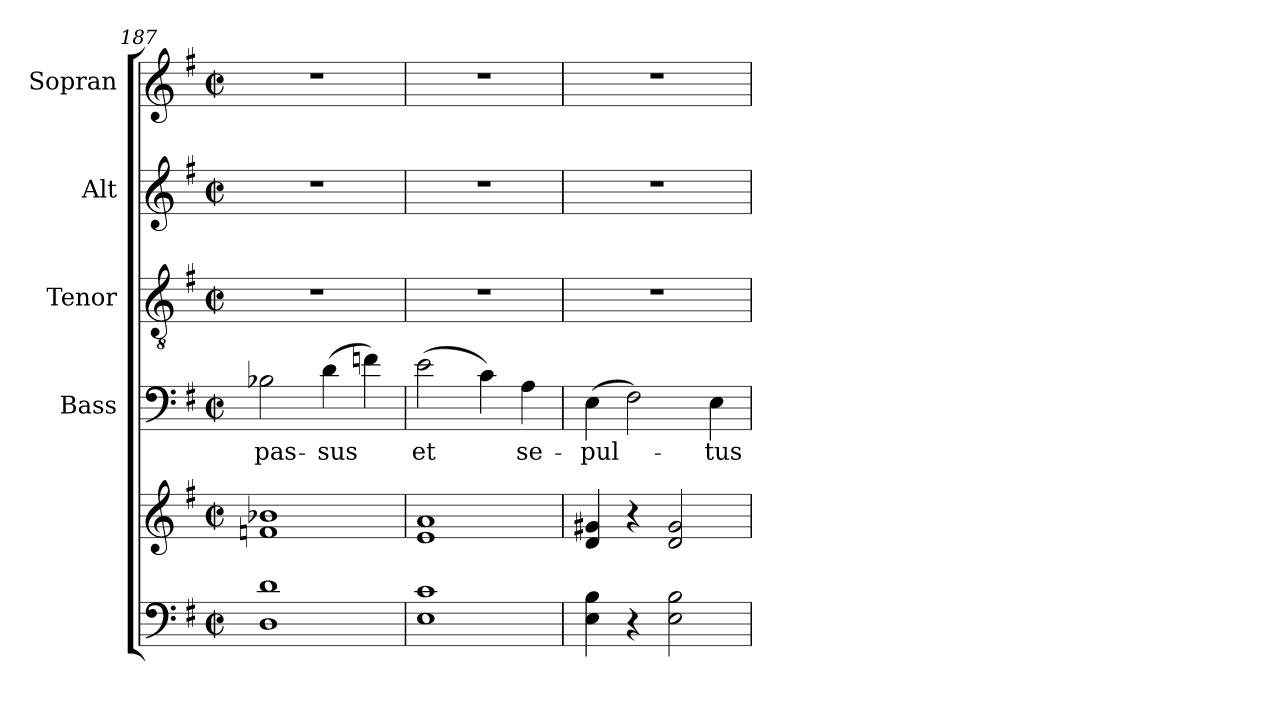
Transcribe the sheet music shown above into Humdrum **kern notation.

**kern	**kern	**kern	**text	**kern	**kern	**kern
*part5	*part5	*part4	*part4	*part3	*part2	*part1
*staff6	*staff5	*staff4	*staff4	*staff3	*staff2	*staff1
*	*	*I"Bass	*	*I"Tenor	*I"Alt	*I"Sopran
*	*	*I'B.	*	*I'T.	*I'A.	*I'S.
*clefF4	*clefG2	*clefF4	*	*clefGv2	*clefG2	*clefG2
*k[f#]	*k[f#]	*k[f#]	*	*k[f#]	*k[f#]	*k[f#]
*G:	*G:	*G:	*	*G:	*G:	*G:
*M2/2	*M2/2	*M2/2	*	*M2/2	*M2/2	*M2/2
*met(c|)	*met(c|)	*met(c|)	*	*met(c|)	*met(c|)	*met(c|)
=187	=187	=187	=187	=187	=187	=187
*^	*^	*	*	*	*	*
!	!	!	!	!	!LO:LY:b	!	!	!
1d	1D	1b-X	1fn	2B-X\	pas-	1r	1r	1r
!	!	!	!	!	!LO:LY:b	!	!	!
.	.	.	.	(>4d\	-sus	.	.	.
.	.	.	.	4fn\)	.	.	.	.
=188	=188	=188	=188	=188	=188	=188	=188	=188
!	!	!	!	!	!LO:LY:b	!	!	!
1c	1E	1a	1e	(>2e\	et	1r	1r	1r
.	.	.	.	4c\)	.	.	.	.
!	!	!	!	!	!LO:LY:b	!	!	!
.	.	.	.	4A\	se-	.	.	.
*v	*v	*	*	*	*	*	*	*
*	*v	*v	*	*	*	*	*
=189	=189	=189	=189	=189	=189	=189
!	!	!	!LO:LY:b	!	!	!
4E\ 4B\	4d/ 4g#X/	(>4E\	-pul-	1r	1r	1r
4r	4r	2F#\)	.	.	.	.
2E\ 2B\	2d/ 2g#/	.	.	.	.	.
!	!	!	!LO:LY:b	!	!	!
.	.	4E\	-tus	.	.	.
=	=	=	=	=	=	=
*-	*-	*-	*-	*-	*-	*-
